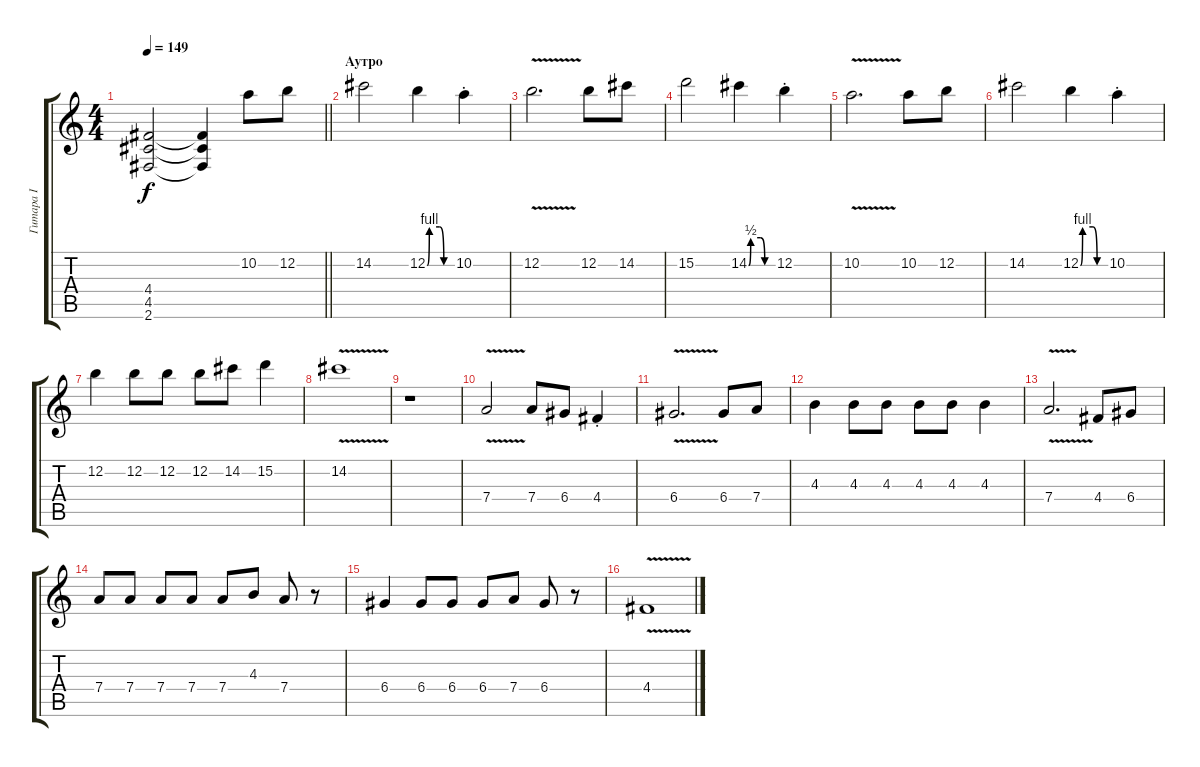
\track ("Гитара I" "Гитара I") {instrument distortionguitar}
\staff {score tabs}
\tuning (E4 B3 G3 D3 A2 E2) {hide}
\ts (4 4)
\tempo 149
\clef g2
\barLineRight lightlight
\ks c
(4.4{t} 4.5{t} 2.6{t}).2{dy f} (4.4{t} 4.5{t} 2.6{t}).4 10.2.8 12.2.8 |
\section ("" "Аутро")
14.2.2 12.2{be (custom 0 0 5 4 30 4 40 0 60 0)}.4 10.2{st}.4 |
12.2{v}.2{d} 12.2.8 14.2.8 |
15.2.2 14.2{be (custom 0 0 5 2 30 2 40 0 60 0)}.4 12.2{st}.4 |
10.2{v}.2{d} 10.2.8 12.2.8 |
14.2.2 12.2{be (custom 0 0 5 4 30 4 40 0 60 0)}.4 10.2{st}.4 |
12.2.4 12.2.8 12.2.8 12.2.8 14.2.8 15.2.4 |
14.2{v}.1 |
r.1 |
7.4{v}.2 7.4.8 6.4.8 4.4{st}.4 |
6.4{v}.2{d} 6.4.8 7.4.8 |
4.3.4 4.3.8 4.3.8 4.3.8 4.3.8 4.3.4 |
7.4{v}.2{d} 4.4.8 6.4.8 |
7.4.8 7.4.8 7.4.8 7.4.8 7.4.8 4.3.8 7.4.8 r.8 |
6.4.4 6.4.8 6.4.8 6.4.8 7.4.8 6.4.8 r.8 |
4.4{v}.1
